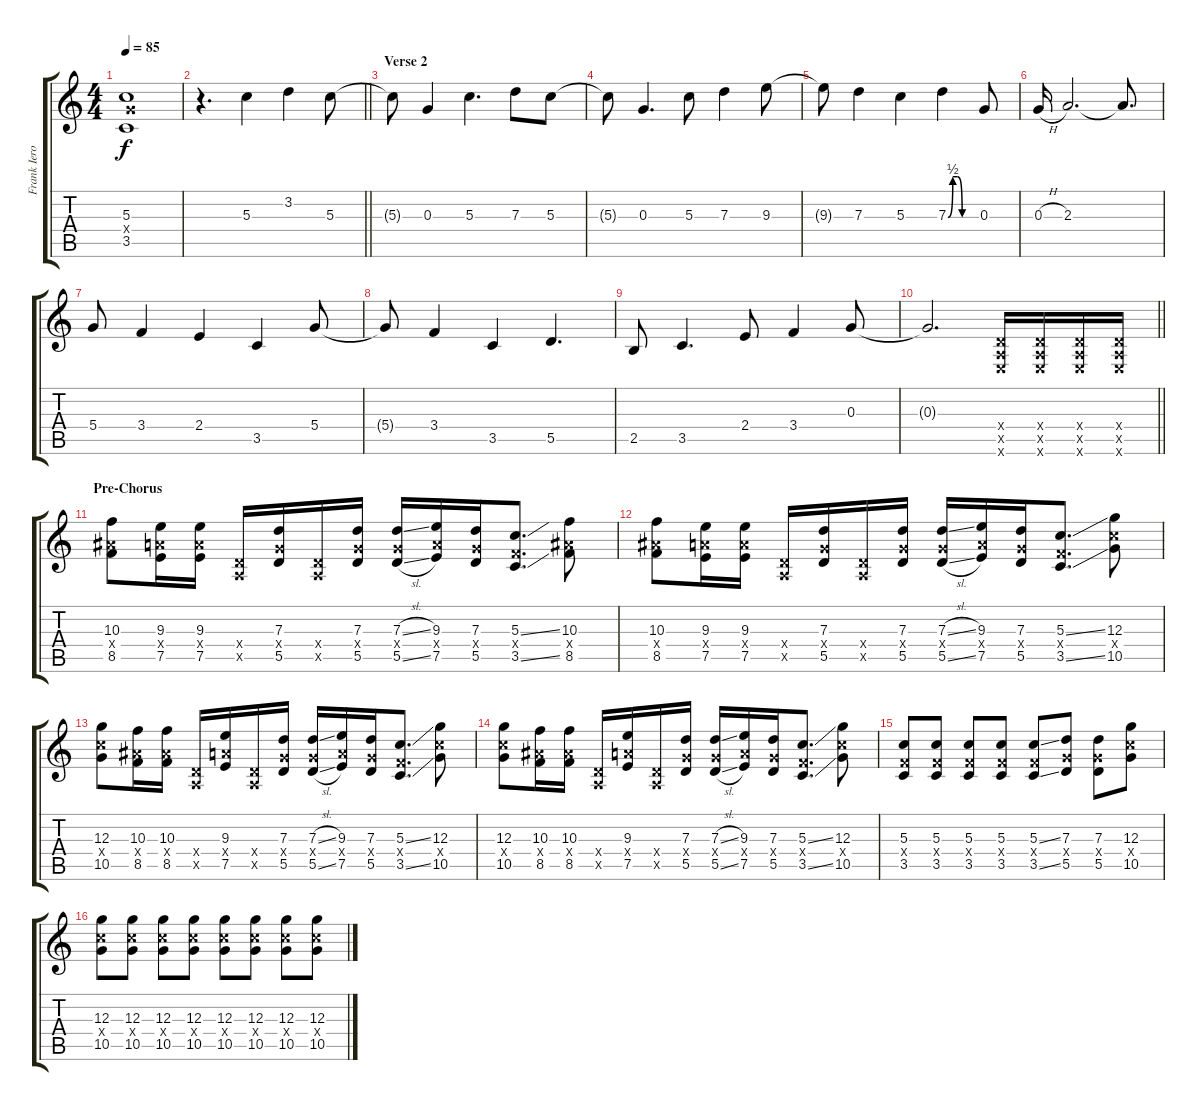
\track ("Frank Iero (Lead Guitar)" "Frank Iero") {instrument distortionguitar}
\staff {score tabs}
\tuning (E4 B3 G3 D3 A2 E2) {hide}
\ts (4 4)
\tempo 85
\clef g2
\ks c
(5.3 5.4{x} 3.5).1{dy f} |
\barLineRight lightlight
r.4{d} 5.3.4{instrument electricguitarjazz} 3.2.4 5.3.8 |
\section ("" "Verse 2")
5.3{t}.8 0.3.4 5.3.4{d} 7.3.8 5.3.8 |
5.3{t}.8 0.3.4{d} 5.3.8 7.3.4 9.3.8 |
9.3{t}.8 7.3.4 5.3.4 7.3{be (custom 0 0 10 2 20 2 30 0 60 0)}.4 0.3.8 |
0.3{h}.16 2.3.2{d} 2.3{t}.8{d} |
5.4.8 3.4.4 2.4.4 3.5.4 5.4.8 |
5.4{t}.8 3.4.4 3.5.4 5.5.4{d} |
2.5.8{instrument overdrivenguitar} 3.5.4{d} 2.4.8 3.4.4 0.3.8 |
\barLineRight lightlight
0.3{t}.2{d} (0.4{x} 0.5{x} 0.6{x}).16 (0.4{x} 0.5{x} 0.6{x}).16 (0.4{x} 0.5{x} 0.6{x}).16 (0.4{x} 0.5{x} 0.6{x}).16 |
\section ("" "Pre-Chorus")
(10.3 8.4{x} 8.5).8{instrument distortionguitar} (9.3 7.4{x} 7.5).16 (9.3 7.4{x} 7.5).16 (0.4{x} 0.5{x}).16 (7.3 5.4{x} 5.5).16 (0.4{x} 0.5{x}).16 (7.3 5.4{x} 5.5).16 (7.3{sl} 5.4{x} 5.5{sl}).16 (9.3 7.4{x} 7.5).16 (7.3 5.4{x} 5.5).16 (5.3{ss} 3.4{x} 3.5{ss}).8{d} (10.3 8.4{x} 8.5).8 |
(10.3 8.4{x} 8.5).8 (9.3 7.4{x} 7.5).16 (9.3 7.4{x} 7.5).16 (0.4{x} 0.5{x}).16 (7.3 5.4{x} 5.5).16 (0.4{x} 0.5{x}).16 (7.3 5.4{x} 5.5).16 (7.3{sl} 5.4{x} 5.5{sl}).16 (9.3 7.4{x} 7.5).16 (7.3 5.4{x} 5.5).16 (5.3{ss} 3.4{x} 3.5{ss}).8{d} (12.3 10.4{x} 10.5).8 |
(12.3 10.4{x} 10.5).8 (10.3 8.4{x} 8.5).16 (10.3 8.4{x} 8.5).16 (0.4{x} 0.5{x}).16 (9.3 7.4{x} 7.5).16 (0.4{x} 0.5{x}).16 (7.3 5.4{x} 5.5).16 (7.3{sl} 5.4{x} 5.5{sl}).16 (9.3 7.4{x} 7.5).16 (7.3 5.4{x} 5.5).16 (5.3{ss} 3.4{x} 3.5{ss}).8{d} (12.3 10.4{x} 10.5).8 |
(12.3 10.4{x} 10.5).8 (10.3 8.4{x} 8.5).16 (10.3 8.4{x} 8.5).16 (0.4{x} 0.5{x}).16 (9.3 7.4{x} 7.5).16 (0.4{x} 0.5{x}).16 (7.3 5.4{x} 5.5).16 (7.3{sl} 5.4{x} 5.5{sl}).16 (9.3 7.4{x} 7.5).16 (7.3 5.4{x} 5.5).16 (5.3{ss} 3.4{x} 3.5{ss}).8{d} (12.3 10.4{x} 10.5).8 |
(5.3 3.4{x} 3.5).8 (5.3 3.4{x} 3.5).8 (5.3 3.4{x} 3.5).8 (5.3 3.4{x} 3.5).8 (5.3{ss} 3.4{x} 3.5{ss}).8 (7.3 5.4{x} 5.5).8 (7.3 5.4{x} 5.5).8 (12.3 10.4{x} 10.5).8 |
(12.3 10.4{x} 10.5).8 (12.3 10.4{x} 10.5).8 (12.3 10.4{x} 10.5).8 (12.3 10.4{x} 10.5).8 (12.3 10.4{x} 10.5).8 (12.3 10.4{x} 10.5).8 (12.3 10.4{x} 10.5).8 (12.3 10.4{x} 10.5).8
